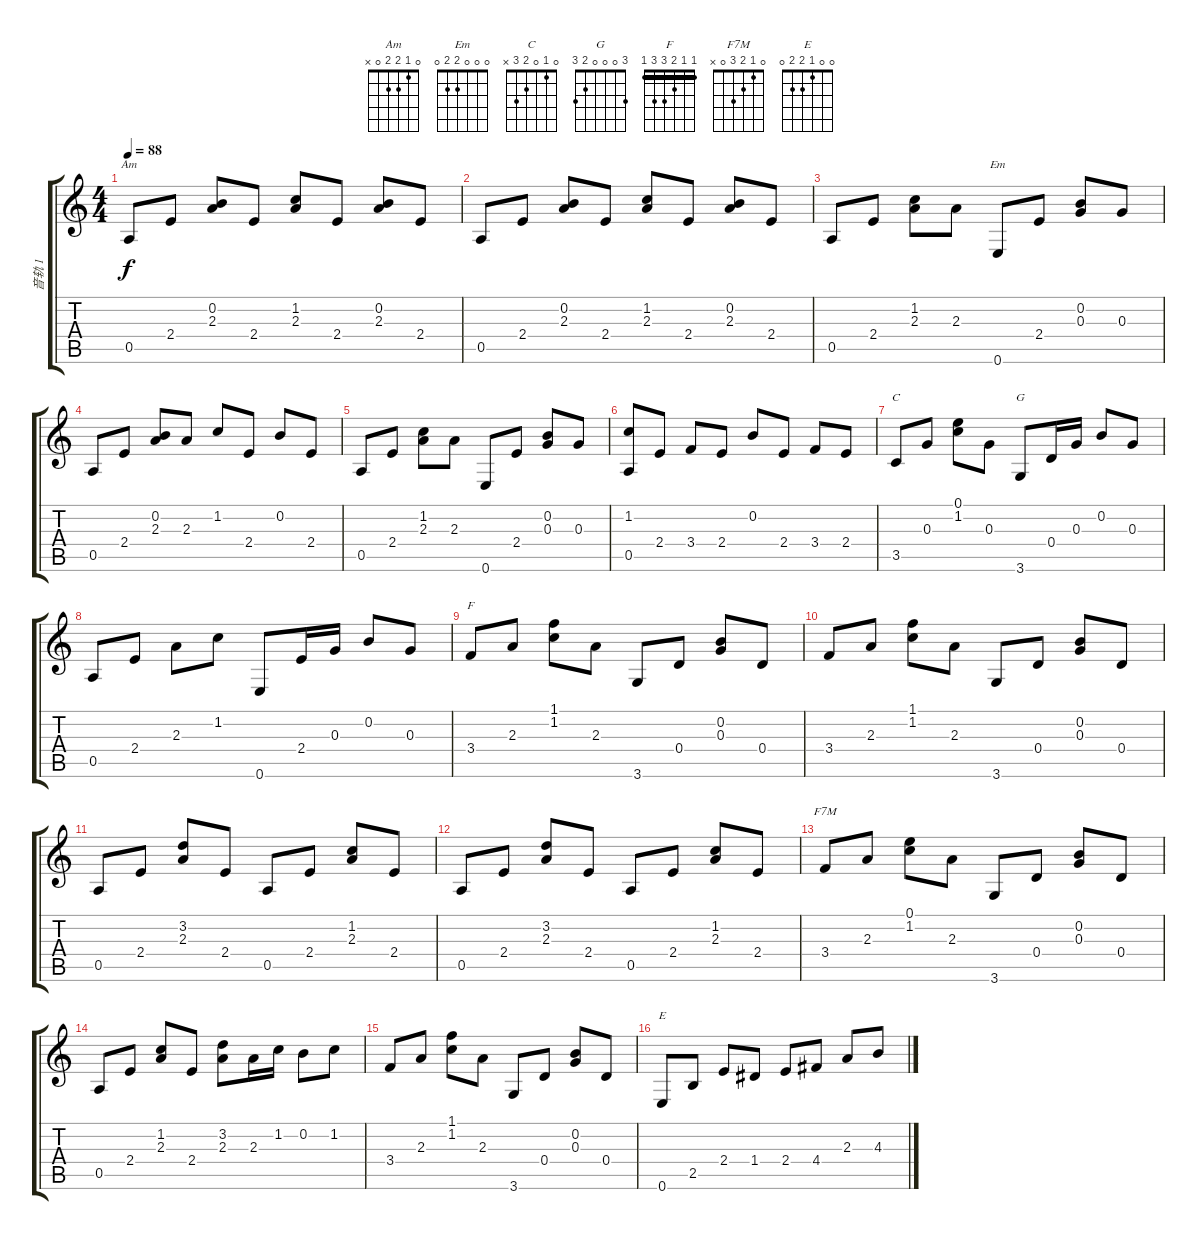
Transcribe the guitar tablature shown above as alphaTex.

\track ("音轨 1" "音轨 1") {instrument acousticguitarnylon}
\staff {score tabs}
\tuning (E4 B3 G3 D3 A2 E2) {hide}
\chord ("Am" 0 1 2 2 0 x)
\chord ("Em" 0 0 0 2 2 0)
\chord ("C" 0 1 0 2 3 x)
\chord ("G" 3 0 0 0 2 3)
\chord ("F" 1 1 2 3 3 1) {barre 1}
\chord ("F7M" 0 1 2 3 0 x)
\chord ("E" 0 0 1 2 2 0)
\ts (4 4)
\tempo 88
\clef g2
\ks c
0.5.8{ch "Am" dy f} 2.4.8 (0.2 2.3).8 2.4.8 (1.2 2.3).8 2.4.8 (0.2 2.3).8 2.4.8 |
0.5.8 2.4.8 (0.2 2.3).8 2.4.8 (1.2 2.3).8 2.4.8 (0.2 2.3).8 2.4.8 |
0.5.8 2.4.8 (1.2 2.3).8 2.3.8 0.6.8{ch "Em"} 2.4.8 (0.2 0.3).8 0.3.8 |
0.5.8 2.4.8 (0.2 2.3).8 2.3.8 1.2.8 2.4.8 0.2.8 2.4.8 |
0.5.8 2.4.8 (1.2 2.3).8 2.3.8 0.6.8 2.4.8 (0.2 0.3).8 0.3.8 |
(1.2 0.5).8 2.4.8 3.4.8 2.4.8 0.2.8 2.4.8 3.4.8 2.4.8 |
3.5.8{ch "C"} 0.3.8 (0.1 1.2).8 0.3.8 3.6.8{ch "G"} 0.4.16 0.3.16 0.2.8 0.3.8 |
0.5.8 2.4.8 2.3.8 1.2.8 0.6.8 2.4.16 0.3.16 0.2.8 0.3.8 |
3.4.8{ch "F"} 2.3.8 (1.1 1.2).8 2.3.8 3.6.8 0.4.8 (0.2 0.3).8 0.4.8 |
3.4.8 2.3.8 (1.1 1.2).8 2.3.8 3.6.8 0.4.8 (0.2 0.3).8 0.4.8 |
0.5.8 2.4.8 (3.2 2.3).8 2.4.8 0.5.8 2.4.8 (1.2 2.3).8 2.4.8 |
0.5.8 2.4.8 (3.2 2.3).8 2.4.8 0.5.8 2.4.8 (1.2 2.3).8 2.4.8 |
3.4.8{ch "F7M"} 2.3.8 (0.1 1.2).8 2.3.8 3.6.8 0.4.8 (0.2 0.3).8 0.4.8 |
0.5.8 2.4.8 (1.2 2.3).8 2.4.8 (3.2 2.3).8 2.3.16 1.2.16 0.2.8 1.2.8 |
3.4.8 2.3.8 (1.1 1.2).8 2.3.8 3.6.8 0.4.8 (0.2 0.3).8 0.4.8 |
0.6.8{ch "E"} 2.5.8 2.4.8 1.4.8 2.4.8 4.4.8 2.3.8 4.3.8
